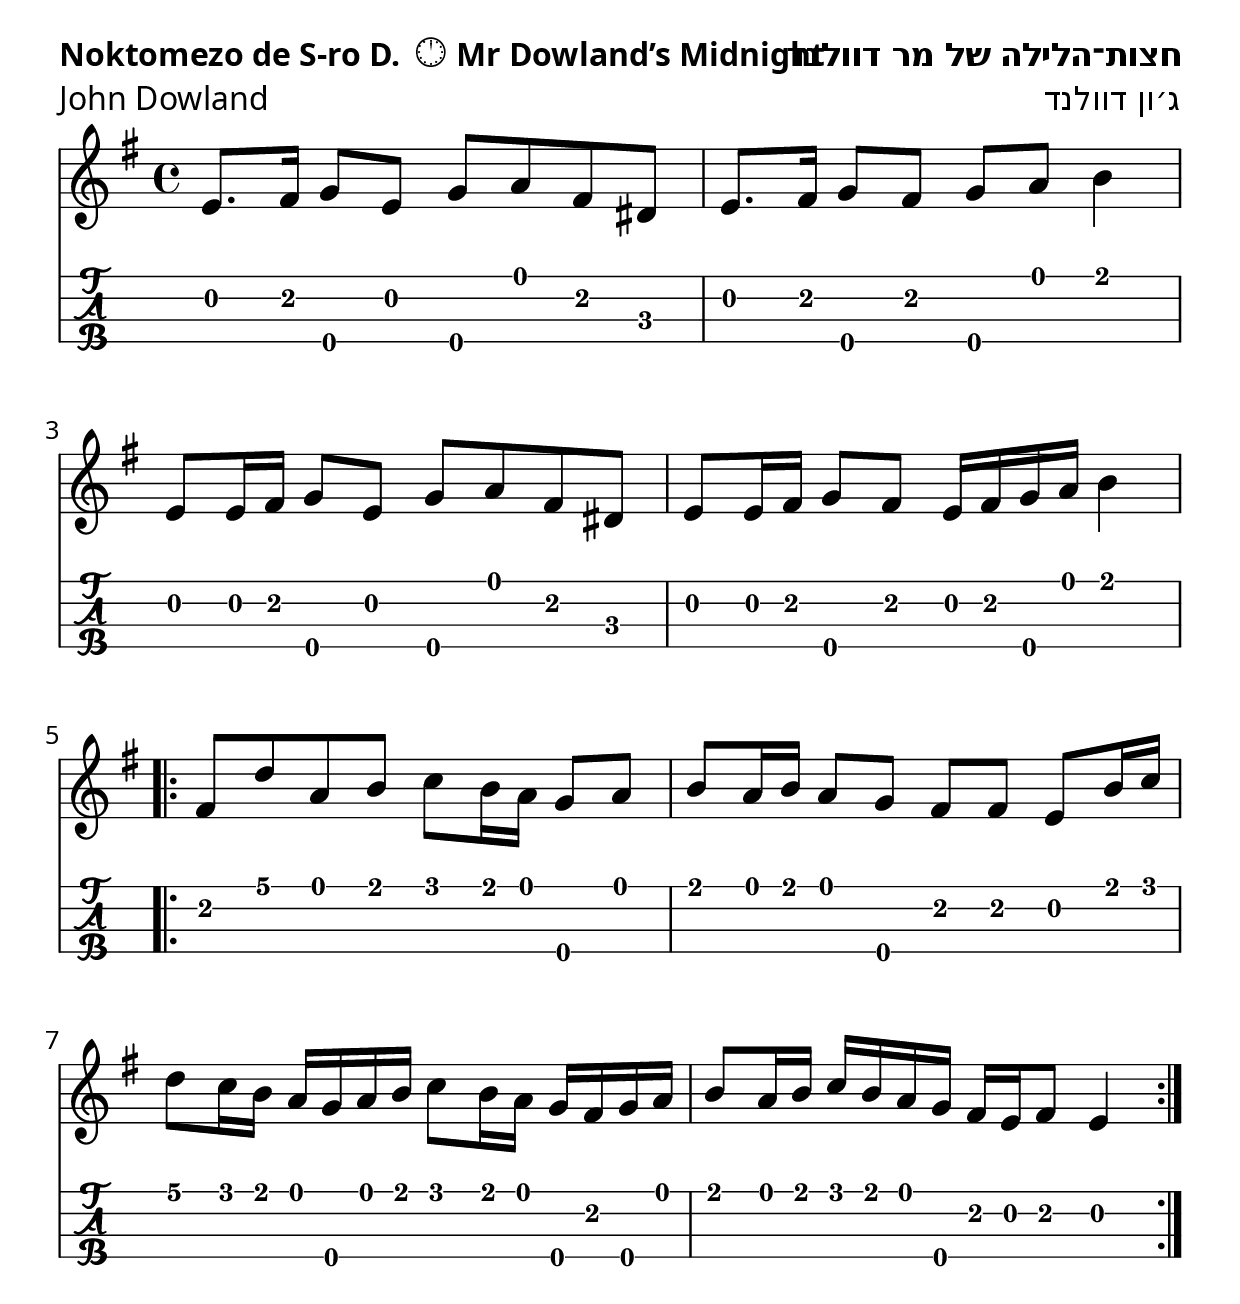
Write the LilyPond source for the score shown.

\include "../ĉiea.ly"

\header {
  titolo-xx     = "Mr Dowland’s Midnight"
  titolo-he     = "חצות־הלילה של מר דוולנד"
  titolo-eo     = "Noktomezo de S-ro D."
  komponisto-xx = ""
  komponisto-he = "ג׳ון דוולנד"
  komponisto-eo = "John Dowland"
  ikono         = "🕛"
}

\include "../titolo.ly"

melodio = {
   \key g \major
   \time 4/4
   e8.\2 fis16\2 g8\4 e8\2 g8\4 a8\1 fis8\2 dis8\3               | 
   e8.\2 fis16\2 g8\4 fis8\2 g8\4 a8\1 b4\1                      | 
   e8\2 e16\2 fis16\2 g8\4 e8\2 g8\4 a8\1 fis8\2 dis8\3          | 
   e8\2 e16\2 fis16\2 g8\4 fis8\2 e16\2 fis16\2 g16\4 a16\1 b4\1 | 
   \repeat volta 2 {
      fis8\2 d'8\1 a8\1 b8\1 c'8\1 b16\1 a16\1 g8\4 a8\1                                     | 
      b8\1 a16\1 b16\1 a8\1 g8\4 fis8\2 fis8\2 e8\2 b16\1 c'16\1                             | 
      d'8\1 c'16\1 b16\1 a16\1 g16\4 a16\1 b16\1 c'8\1 b16\1 a16\1 g16\4 fis16\2 g16\4 a16\1 | 
      b8\1 a16\1 b16\1 c'16\1 b16\1 a16\1 g16\4 fis16\2 e16\2 fis8\2 e4\2                    | 
   }
}

\include "../muziko.ly"
